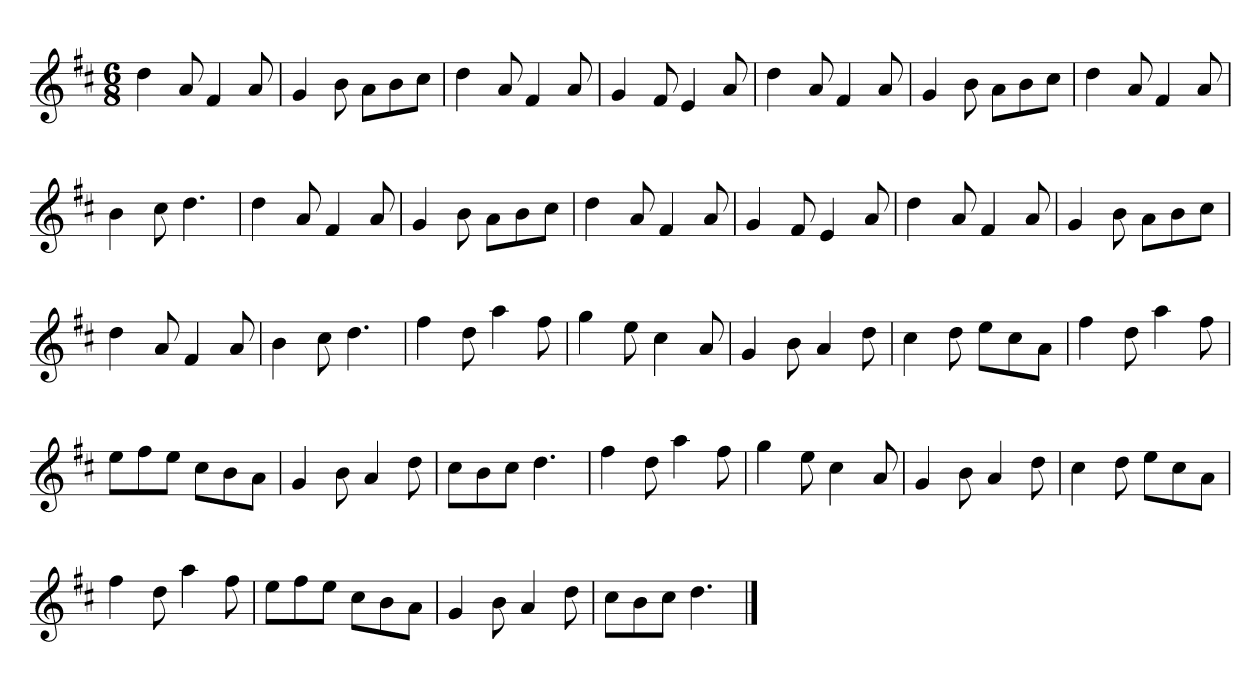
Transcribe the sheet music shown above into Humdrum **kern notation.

**kern
*part1
*staff1
*clefG2
*k[f#c#]
*M6/8
=
4dd\
8a/
4f#/
8a/
=
4g/
8b\
8a\L
8b\
8cc#\J
=
4dd\
8a/
4f#/
8a/
=
4g/
8f#/
4e/
8a/
=
4dd\
8a/
4f#/
8a/
=
4g/
8b\
8a\L
8b\
8cc#\J
=
4dd\
8a/
4f#/
8a/
=
4b\
8cc#\
4.dd\
=
4dd\
8a/
4f#/
8a/
=
4g/
8b\
8a\L
8b\
8cc#\J
=
4dd\
8a/
4f#/
8a/
=
4g/
8f#/
4e/
8a/
=
4dd\
8a/
4f#/
8a/
=
4g/
8b\
8a\L
8b\
8cc#\J
=
4dd\
8a/
4f#/
8a/
=
4b\
8cc#\
4.dd\
=
4ff#\
8dd\
4aa\
8ff#\
=
4gg\
8ee\
4cc#\
8a/
=
4g/
8b\
4a/
8dd\
=
4cc#\
8dd\
8ee\L
8cc#\
8a\J
=
4ff#\
8dd\
4aa\
8ff#\
=
8ee\L
8ff#\
8ee\J
8cc#\L
8b\
8a\J
=
4g/
8b\
4a/
8dd\
=
8cc#\L
8b\
8cc#\J
4.dd\
=
4ff#\
8dd\
4aa\
8ff#\
=
4gg\
8ee\
4cc#\
8a/
=
4g/
8b\
4a/
8dd\
=
4cc#\
8dd\
8ee\L
8cc#\
8a\J
=
4ff#\
8dd\
4aa\
8ff#\
=
8ee\L
8ff#\
8ee\J
8cc#\L
8b\
8a\J
=
4g/
8b\
4a/
8dd\
=
8cc#\L
8b\
8cc#\J
4.dd\
==
*-
